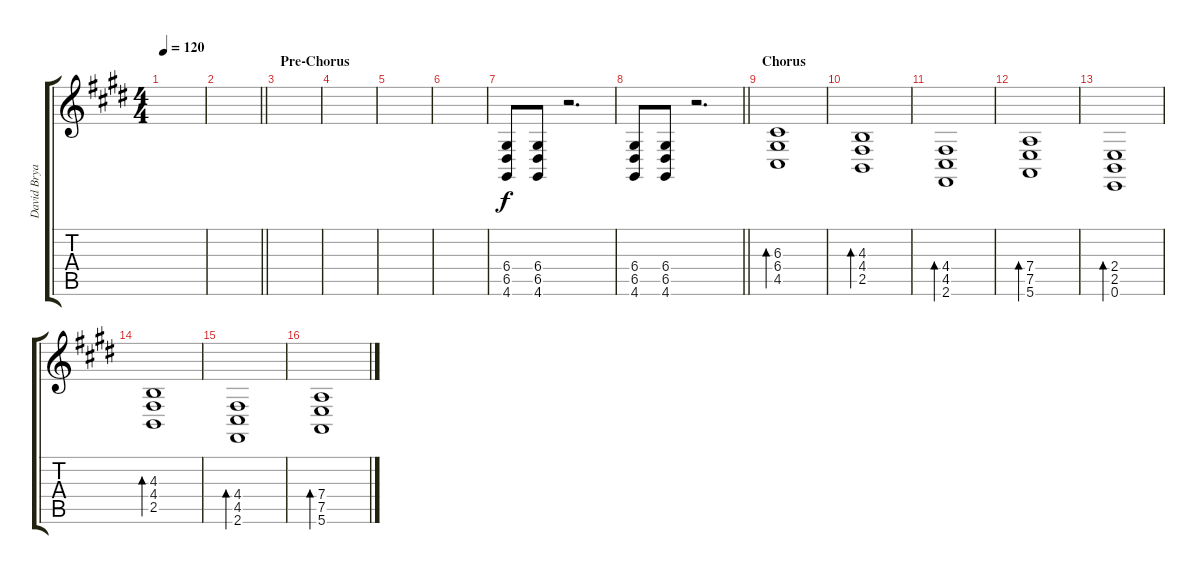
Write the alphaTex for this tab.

\track ("David Bryan (Keyboard)" "David Brya") {instrument churchorgan}
\staff {score tabs}
\tuning (E4 B3 G3 D3 A2 E2) {hide}
\ts (4 4)
\tempo 120
\clef g2
\ks c#minor
|
\barLineRight lightlight
|
\section ("" "Pre-Chorus")
|
|
|
|
(6.4 6.5 4.6).8 (6.4 6.5 4.6).8 r.2{d} |
\barLineRight lightlight
(6.4 6.5 4.6).8 (6.4 6.5 4.6).8 r.2{d} |
\section ("" "Chorus")
(6.3 6.4 4.5).1{bd 240} |
(4.3 4.4 2.5).1{bd 240} |
(4.4 4.5 2.6).1{bd 240} |
(7.4 7.5 5.6).1{bd 240} |
(2.4 2.5 0.6).1{bd 240} |
(4.3 4.4 2.5).1{bd 240} |
(4.4 4.5 2.6).1{bd 240} |
(7.4 7.5 5.6).1{bd 240}
